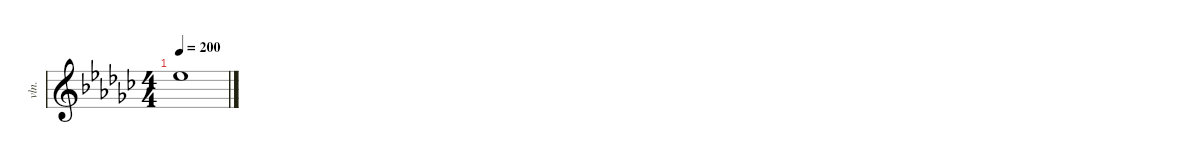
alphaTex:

\defaultSystemsLayout 4
\hideDynamics
\bracketExtendMode nobrackets
\otherSystemsTrackNameOrientation horizontal
\track ("Keyboards" "vln.") {instrument stringensemble1}
\staff {score}
\tuning (Eb4 Bb3 Gb3 Db3 Ab2 Eb2)
\ts (4 4)
\tempo 200
\clef g2
\ks ebminor
12.1{t acc b}.1{dy f beam Down}
